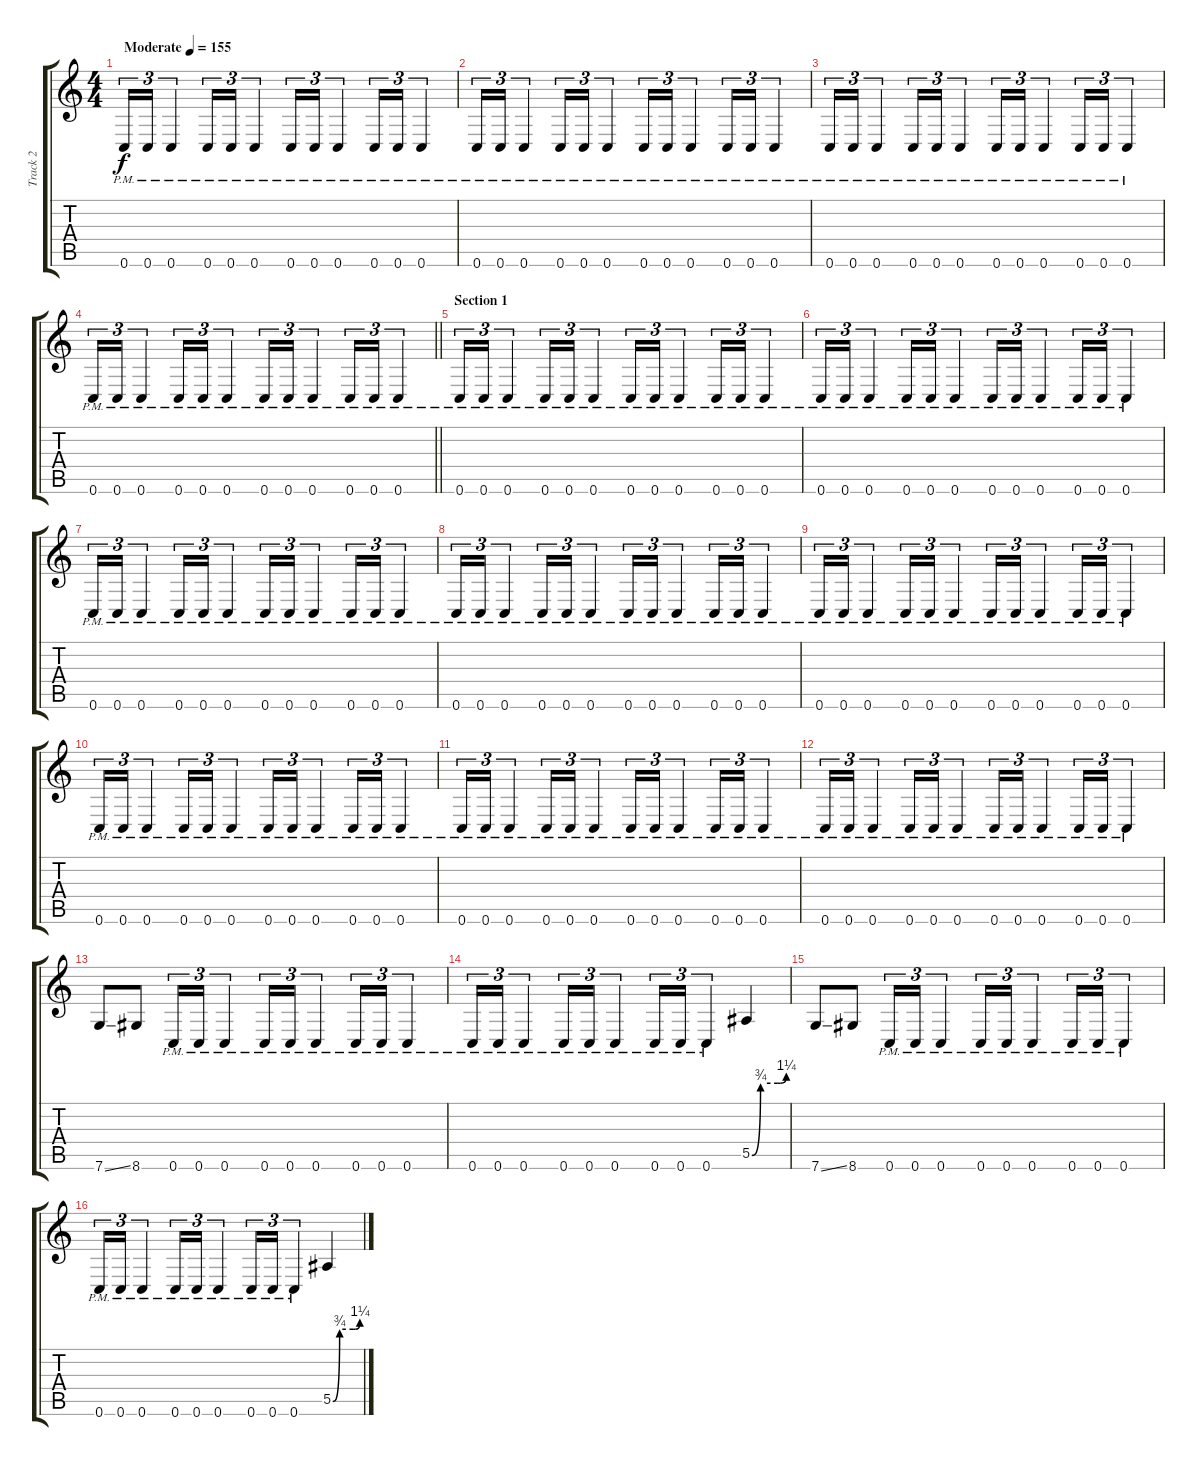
\track ("Track 2" "Track 2") {instrument distortionguitar}
\staff {score tabs}
\tuning (C4 G3 Eb3 Bb2 F2 C2) {hide}
\ts (4 4)
\tempo (155 "Moderate")
\clef g2
\ks c
0.6{pm}.16{tu (3 2) dy f instrument distortionguitar} 0.6{pm}.16{tu (3 2)} 0.6{pm}.4{tu (3 2)} 0.6{pm}.16{tu (3 2)} 0.6{pm}.16{tu (3 2)} 0.6{pm}.4{tu (3 2)} 0.6{pm}.16{tu (3 2)} 0.6{pm}.16{tu (3 2)} 0.6{pm}.4{tu (3 2)} 0.6{pm}.16{tu (3 2)} 0.6{pm}.16{tu (3 2)} 0.6{pm}.4{tu (3 2)} |
0.6{pm}.16{tu (3 2)} 0.6{pm}.16{tu (3 2)} 0.6{pm}.4{tu (3 2)} 0.6{pm}.16{tu (3 2)} 0.6{pm}.16{tu (3 2)} 0.6{pm}.4{tu (3 2)} 0.6{pm}.16{tu (3 2)} 0.6{pm}.16{tu (3 2)} 0.6{pm}.4{tu (3 2)} 0.6{pm}.16{tu (3 2)} 0.6{pm}.16{tu (3 2)} 0.6{pm}.4{tu (3 2)} |
0.6{pm}.16{tu (3 2)} 0.6{pm}.16{tu (3 2)} 0.6{pm}.4{tu (3 2)} 0.6{pm}.16{tu (3 2)} 0.6{pm}.16{tu (3 2)} 0.6{pm}.4{tu (3 2)} 0.6{pm}.16{tu (3 2)} 0.6{pm}.16{tu (3 2)} 0.6{pm}.4{tu (3 2)} 0.6{pm}.16{tu (3 2)} 0.6{pm}.16{tu (3 2)} 0.6{pm}.4{tu (3 2)} |
\barLineRight lightlight
0.6{pm}.16{tu (3 2)} 0.6{pm}.16{tu (3 2)} 0.6{pm}.4{tu (3 2)} 0.6{pm}.16{tu (3 2)} 0.6{pm}.16{tu (3 2)} 0.6{pm}.4{tu (3 2)} 0.6{pm}.16{tu (3 2)} 0.6{pm}.16{tu (3 2)} 0.6{pm}.4{tu (3 2)} 0.6{pm}.16{tu (3 2)} 0.6{pm}.16{tu (3 2)} 0.6{pm}.4{tu (3 2)} |
\section ("" "Section 1")
0.6{pm}.16{tu (3 2)} 0.6{pm}.16{tu (3 2)} 0.6{pm}.4{tu (3 2)} 0.6{pm}.16{tu (3 2)} 0.6{pm}.16{tu (3 2)} 0.6{pm}.4{tu (3 2)} 0.6{pm}.16{tu (3 2)} 0.6{pm}.16{tu (3 2)} 0.6{pm}.4{tu (3 2)} 0.6{pm}.16{tu (3 2)} 0.6{pm}.16{tu (3 2)} 0.6{pm}.4{tu (3 2)} |
0.6{pm}.16{tu (3 2)} 0.6{pm}.16{tu (3 2)} 0.6{pm}.4{tu (3 2)} 0.6{pm}.16{tu (3 2)} 0.6{pm}.16{tu (3 2)} 0.6{pm}.4{tu (3 2)} 0.6{pm}.16{tu (3 2)} 0.6{pm}.16{tu (3 2)} 0.6{pm}.4{tu (3 2)} 0.6{pm}.16{tu (3 2)} 0.6{pm}.16{tu (3 2)} 0.6{pm}.4{tu (3 2)} |
0.6{pm}.16{tu (3 2)} 0.6{pm}.16{tu (3 2)} 0.6{pm}.4{tu (3 2)} 0.6{pm}.16{tu (3 2)} 0.6{pm}.16{tu (3 2)} 0.6{pm}.4{tu (3 2)} 0.6{pm}.16{tu (3 2)} 0.6{pm}.16{tu (3 2)} 0.6{pm}.4{tu (3 2)} 0.6{pm}.16{tu (3 2)} 0.6{pm}.16{tu (3 2)} 0.6{pm}.4{tu (3 2)} |
0.6{pm}.16{tu (3 2)} 0.6{pm}.16{tu (3 2)} 0.6{pm}.4{tu (3 2)} 0.6{pm}.16{tu (3 2)} 0.6{pm}.16{tu (3 2)} 0.6{pm}.4{tu (3 2)} 0.6{pm}.16{tu (3 2)} 0.6{pm}.16{tu (3 2)} 0.6{pm}.4{tu (3 2)} 0.6{pm}.16{tu (3 2)} 0.6{pm}.16{tu (3 2)} 0.6{pm}.4{tu (3 2)} |
0.6{pm}.16{tu (3 2)} 0.6{pm}.16{tu (3 2)} 0.6{pm}.4{tu (3 2)} 0.6{pm}.16{tu (3 2)} 0.6{pm}.16{tu (3 2)} 0.6{pm}.4{tu (3 2)} 0.6{pm}.16{tu (3 2)} 0.6{pm}.16{tu (3 2)} 0.6{pm}.4{tu (3 2)} 0.6{pm}.16{tu (3 2)} 0.6{pm}.16{tu (3 2)} 0.6{pm}.4{tu (3 2)} |
0.6{pm}.16{tu (3 2)} 0.6{pm}.16{tu (3 2)} 0.6{pm}.4{tu (3 2)} 0.6{pm}.16{tu (3 2)} 0.6{pm}.16{tu (3 2)} 0.6{pm}.4{tu (3 2)} 0.6{pm}.16{tu (3 2)} 0.6{pm}.16{tu (3 2)} 0.6{pm}.4{tu (3 2)} 0.6{pm}.16{tu (3 2)} 0.6{pm}.16{tu (3 2)} 0.6{pm}.4{tu (3 2)} |
0.6{pm}.16{tu (3 2)} 0.6{pm}.16{tu (3 2)} 0.6{pm}.4{tu (3 2)} 0.6{pm}.16{tu (3 2)} 0.6{pm}.16{tu (3 2)} 0.6{pm}.4{tu (3 2)} 0.6{pm}.16{tu (3 2)} 0.6{pm}.16{tu (3 2)} 0.6{pm}.4{tu (3 2)} 0.6{pm}.16{tu (3 2)} 0.6{pm}.16{tu (3 2)} 0.6{pm}.4{tu (3 2)} |
0.6{pm}.16{tu (3 2)} 0.6{pm}.16{tu (3 2)} 0.6{pm}.4{tu (3 2)} 0.6{pm}.16{tu (3 2)} 0.6{pm}.16{tu (3 2)} 0.6{pm}.4{tu (3 2)} 0.6{pm}.16{tu (3 2)} 0.6{pm}.16{tu (3 2)} 0.6{pm}.4{tu (3 2)} 0.6{pm}.16{tu (3 2)} 0.6{pm}.16{tu (3 2)} 0.6{pm}.4{tu (3 2)} |
7.6{ss}.8 8.6.8 0.6{pm}.16{tu (3 2)} 0.6{pm}.16{tu (3 2)} 0.6{pm}.4{tu (3 2)} 0.6{pm}.16{tu (3 2)} 0.6{pm}.16{tu (3 2)} 0.6{pm}.4{tu (3 2)} 0.6{pm}.16{tu (3 2)} 0.6{pm}.16{tu (3 2)} 0.6{pm}.4{tu (3 2)} |
0.6{pm}.16{tu (3 2)} 0.6{pm}.16{tu (3 2)} 0.6{pm}.4{tu (3 2)} 0.6{pm}.16{tu (3 2)} 0.6{pm}.16{tu (3 2)} 0.6{pm}.4{tu (3 2)} 0.6{pm}.16{tu (3 2)} 0.6{pm}.16{tu (3 2)} 0.6{pm}.4{tu (3 2)} 5.5{be (custom 0 0 15 3 45 3 50 3 60 5)}.4 |
7.6{ss}.8 8.6.8 0.6{pm}.16{tu (3 2)} 0.6{pm}.16{tu (3 2)} 0.6{pm}.4{tu (3 2)} 0.6{pm}.16{tu (3 2)} 0.6{pm}.16{tu (3 2)} 0.6{pm}.4{tu (3 2)} 0.6{pm}.16{tu (3 2)} 0.6{pm}.16{tu (3 2)} 0.6{pm}.4{tu (3 2)} |
0.6{pm}.16{tu (3 2)} 0.6{pm}.16{tu (3 2)} 0.6{pm}.4{tu (3 2)} 0.6{pm}.16{tu (3 2)} 0.6{pm}.16{tu (3 2)} 0.6{pm}.4{tu (3 2)} 0.6{pm}.16{tu (3 2)} 0.6{pm}.16{tu (3 2)} 0.6{pm}.4{tu (3 2)} 5.5{be (custom 0 0 15 3 45 3 50 3 60 5)}.4
